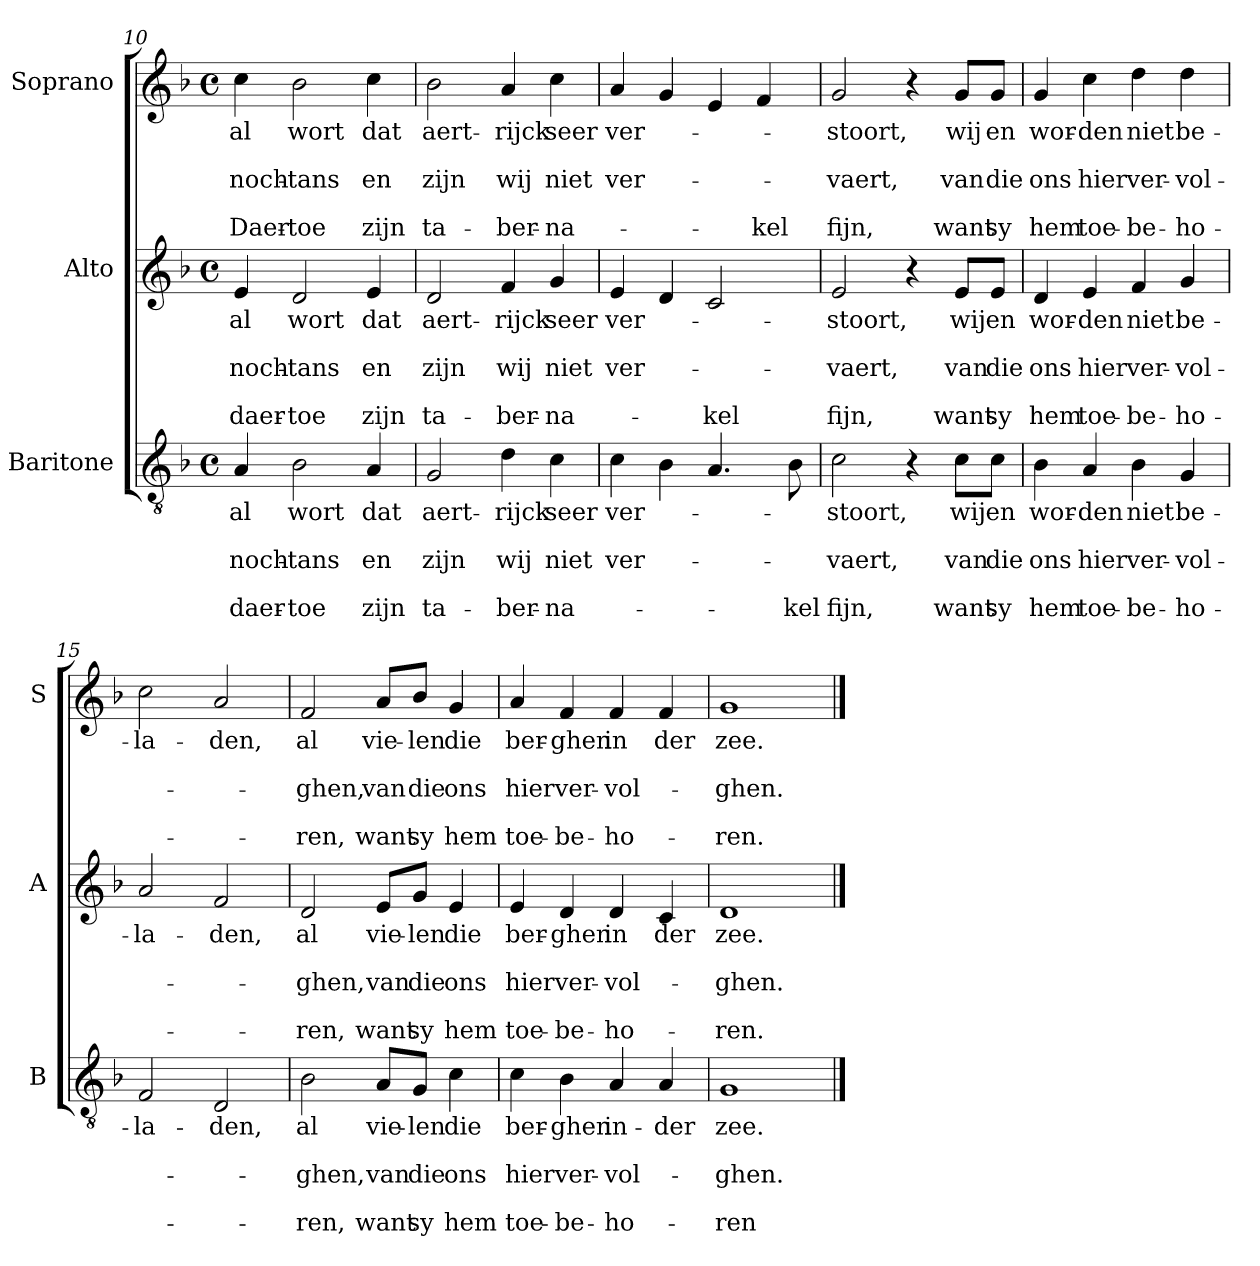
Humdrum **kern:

**kern	**text	**text	**text	**text	**text	**kern	**text	**text	**text	**text	**text	**kern	**text	**text	**text	**text	**text
*part3	*part3	*part3	*part3	*part3	*part3	*part2	*part2	*part2	*part2	*part2	*part2	*part1	*part1	*part1	*part1	*part1	*part1
*staff3	*staff3	*staff3	*staff3	*staff3	*staff3	*staff2	*staff2	*staff2	*staff2	*staff2	*staff2	*staff1	*staff1	*staff1	*staff1	*staff1	*staff1
*I"Baritone	*	*	*	*	*	*I"Alto	*	*	*	*	*	*I"Soprano	*	*	*	*	*
*I'B	*	*	*	*	*	*I'A	*	*	*	*	*	*I'S	*	*	*	*	*
!!LO:PB:g=z
*clefGv2	*	*	*	*	*	*clefG2	*	*	*	*	*	*clefG2	*	*	*	*	*
*k[b-]	*	*	*	*	*	*k[b-]	*	*	*	*	*	*k[b-]	*	*	*	*	*
*F:	*	*	*	*	*	*F:	*	*	*	*	*	*F:	*	*	*	*	*
*M4/4	*	*	*	*	*	*M4/4	*	*	*	*	*	*M4/4	*	*	*	*	*
*met(c)	*	*	*	*	*	*met(c)	*	*	*	*	*	*met(c)	*	*	*	*	*
=10	=10	=10	=10	=10	=10	=10	=10	=10	=10	=10	=10	=10	=10	=10	=10	=10	=10
!	!LO:LY:b	!	!LO:LY:b	!	!LO:LY:b	!	!LO:LY:b	!	!LO:LY:b	!	!LO:LY:b	!	!LO:LY:b	!	!LO:LY:b	!	!LO:LY:b
4A/	al	.	noch-	.	daer-	4e/	al	.	noch-	.	daer-	4cc\	al	.	noch-	.	Daer-
!	!LO:LY:b	!	!LO:LY:b	!	!LO:LY:b	!	!LO:LY:b	!	!LO:LY:b	!	!LO:LY:b	!	!LO:LY:b	!	!LO:LY:b	!	!LO:LY:b
2B-\	wort	.	-tans	.	-toe	2d/	wort	.	-tans	.	-toe	2b-\	wort	.	-tans	.	-toe
!	!LO:LY:b	!	!LO:LY:b	!	!LO:LY:b	!	!LO:LY:b	!	!LO:LY:b	!	!LO:LY:b	!	!LO:LY:b	!	!LO:LY:b	!	!LO:LY:b
4A/	dat	.	en	.	zijn	4e/	dat	.	en	.	zijn	4cc\	dat	.	en	.	zijn
=11	=11	=11	=11	=11	=11	=11	=11	=11	=11	=11	=11	=11	=11	=11	=11	=11	=11
!	!LO:LY:b	!	!LO:LY:b	!	!LO:LY:b	!	!LO:LY:b	!	!LO:LY:b	!	!LO:LY:b	!	!LO:LY:b	!	!LO:LY:b	!	!LO:LY:b
2G/	aert-	.	zijn	.	ta-	2d/	aert-	.	zijn	.	ta-	2b-\	aert-	.	zijn	.	ta-
!	!LO:LY:b	!	!LO:LY:b	!	!LO:LY:b	!	!LO:LY:b	!	!LO:LY:b	!	!LO:LY:b	!	!LO:LY:b	!	!LO:LY:b	!	!LO:LY:b
4d\	-rijck	.	wij	.	-ber-	4f/	-rijck	.	wij	.	-ber-	4a/	-rijck	.	wij	.	-ber-
!	!LO:LY:b	!	!LO:LY:b	!	!LO:LY:b	!	!LO:LY:b	!	!LO:LY:b	!	!LO:LY:b	!	!LO:LY:b	!	!LO:LY:b	!	!LO:LY:b
4c\	seer	.	niet	.	-na-	4g/	seer	.	niet	.	-na-	4cc\	seer	.	niet	.	-na-
=12	=12	=12	=12	=12	=12	=12	=12	=12	=12	=12	=12	=12	=12	=12	=12	=12	=12
!	!LO:LY:b	!	!LO:LY:b	!	!	!	!LO:LY:b	!	!LO:LY:b	!	!	!	!LO:LY:b	!	!LO:LY:b	!	!
4c\	ver-	.	ver-	.	.	4e/	ver-	.	ver-	.	.	4a/	ver-	.	ver-	.	.
4B-\	.	.	.	.	.	4d/	.	.	.	.	.	4g/	.	.	.	.	.
!	!	!	!	!	!	!	!	!	!	!	!LO:LY:b	!	!	!	!	!	!
4.A/	.	.	.	.	.	2c/	.	.	.	.	-kel	4e/	.	.	.	.	.
!	!	!	!	!	!	!	!	!	!	!	!	!	!	!	!	!	!LO:LY:b
.	.	.	.	.	.	.	.	.	.	.	.	4f/	.	.	.	.	-kel
!	!	!	!	!	!LO:LY:b	!	!	!	!	!	!	!	!	!	!	!	!
8B-\	.	.	.	.	-kel	.	.	.	.	.	.	.	.	.	.	.	.
=13	=13	=13	=13	=13	=13	=13	=13	=13	=13	=13	=13	=13	=13	=13	=13	=13	=13
!	!LO:LY:b	!	!LO:LY:b	!	!LO:LY:b	!	!LO:LY:b	!	!LO:LY:b	!	!LO:LY:b	!	!LO:LY:b	!	!LO:LY:b	!	!LO:LY:b
2c\	-stoort,	.	-vaert,	.	fijn,	2e/	-stoort,	.	-vaert,	.	fijn,	2g/	-stoort,	.	-vaert,	.	fijn,
4r	.	.	.	.	.	4r	.	.	.	.	.	4r	.	.	.	.	.
!	!LO:LY:b	!	!LO:LY:b	!	!LO:LY:b	!	!LO:LY:b	!	!LO:LY:b	!	!LO:LY:b	!	!LO:LY:b	!	!LO:LY:b	!	!LO:LY:b
8c\L	wij	.	van	.	want	8e/L	wij	.	van	.	want	8g/L	wij	.	van	.	want
!	!LO:LY:b	!	!LO:LY:b	!	!LO:LY:b	!	!LO:LY:b	!	!LO:LY:b	!	!LO:LY:b	!	!LO:LY:b	!	!LO:LY:b	!	!LO:LY:b
8c\J	en	.	die	.	sy	8e/J	en	.	die	.	sy	8g/J	en	.	die	.	sy
!!LO:LB:g=z
=14	=14	=14	=14	=14	=14	=14	=14	=14	=14	=14	=14	=14	=14	=14	=14	=14	=14
!	!LO:LY:b	!	!LO:LY:b	!	!LO:LY:b	!	!LO:LY:b	!	!LO:LY:b	!	!LO:LY:b	!	!LO:LY:b	!	!LO:LY:b	!	!LO:LY:b
4B-\	wor-	.	ons	.	hem	4d/	wor-	.	ons	.	hem	4g/	wor-	.	ons	.	hem
!	!LO:LY:b	!	!LO:LY:b	!	!LO:LY:b	!	!LO:LY:b	!	!LO:LY:b	!	!LO:LY:b	!	!LO:LY:b	!	!LO:LY:b	!	!LO:LY:b
4A/	-den	.	hier	.	toe-	4e/	-den	.	hier	.	toe-	4cc\	-den	.	hier	.	toe-
!	!LO:LY:b	!	!LO:LY:b	!	!LO:LY:b	!	!LO:LY:b	!	!LO:LY:b	!	!LO:LY:b	!	!LO:LY:b	!	!LO:LY:b	!	!LO:LY:b
4B-\	niet	.	ver-	.	-be-	4f/	niet	.	ver-	.	-be-	4dd\	niet	.	ver-	.	-be-
!	!LO:LY:b	!	!LO:LY:b	!	!LO:LY:b	!	!LO:LY:b	!	!LO:LY:b	!	!LO:LY:b	!	!LO:LY:b	!	!LO:LY:b	!	!LO:LY:b
4G/	be-	.	-vol-	.	-ho-	4g/	be-	.	-vol-	.	-ho-	4dd\	be-	.	-vol-	.	-ho-
=15	=15	=15	=15	=15	=15	=15	=15	=15	=15	=15	=15	=15	=15	=15	=15	=15	=15
!	!LO:LY:b	!	!	!	!	!	!LO:LY:b	!	!	!	!	!	!LO:LY:b	!	!	!	!
2F/	-la-	.	.	.	.	2a/	-la-	.	.	.	.	2cc\	-la-	.	.	.	.
!	!LO:LY:b	!	!	!	!	!	!LO:LY:b	!	!	!	!	!	!LO:LY:b	!	!	!	!
2D/	-den,	.	.	.	.	2f/	-den,	.	.	.	.	2a/	-den,	.	.	.	.
=16	=16	=16	=16	=16	=16	=16	=16	=16	=16	=16	=16	=16	=16	=16	=16	=16	=16
!	!LO:LY:b	!	!LO:LY:b	!	!LO:LY:b	!	!LO:LY:b	!	!LO:LY:b	!	!LO:LY:b	!	!LO:LY:b	!	!LO:LY:b	!	!LO:LY:b
2B-\	al	.	-ghen,	.	-ren,	2d/	al	.	-ghen,	.	-ren,	2f/	al	.	-ghen,	.	-ren,
!	!LO:LY:b	!	!LO:LY:b	!	!LO:LY:b	!	!LO:LY:b	!	!LO:LY:b	!	!LO:LY:b	!	!LO:LY:b	!	!LO:LY:b	!	!LO:LY:b
8A/L	vie-	.	van	.	want	8e/L	vie-	.	van	.	want	8a/L	vie-	.	van	.	want
!	!LO:LY:b	!	!LO:LY:b	!	!LO:LY:b	!	!LO:LY:b	!	!LO:LY:b	!	!LO:LY:b	!	!LO:LY:b	!	!LO:LY:b	!	!LO:LY:b
8G/J	-len	.	die	.	sy	8g/J	-len	.	die	.	sy	8b-/J	-len	.	die	.	sy
!	!LO:LY:b	!	!LO:LY:b	!	!LO:LY:b	!	!LO:LY:b	!	!LO:LY:b	!	!LO:LY:b	!	!LO:LY:b	!	!LO:LY:b	!	!LO:LY:b
4c\	die	.	ons	.	hem	4e/	die	.	ons	.	hem	4g/	die	.	ons	.	hem
=17	=17	=17	=17	=17	=17	=17	=17	=17	=17	=17	=17	=17	=17	=17	=17	=17	=17
!	!LO:LY:b	!	!LO:LY:b	!	!LO:LY:b	!	!LO:LY:b	!	!LO:LY:b	!	!LO:LY:b	!	!LO:LY:b	!	!LO:LY:b	!	!LO:LY:b
4c\	ber-	.	hier	.	toe-	4e/	ber-	.	hier	.	toe-	4a/	ber-	.	hier	.	toe-
!	!LO:LY:b	!	!LO:LY:b	!	!LO:LY:b	!	!LO:LY:b	!	!LO:LY:b	!	!LO:LY:b	!	!LO:LY:b	!	!LO:LY:b	!	!LO:LY:b
4B-\	-ghen	.	ver-	.	-be-	4d/	-ghen	.	ver-	.	-be-	4f/	-ghen	.	ver-	.	-be-
!	!LO:LY:b	!	!LO:LY:b	!	!LO:LY:b	!	!LO:LY:b	!	!LO:LY:b	!	!LO:LY:b	!	!LO:LY:b	!	!LO:LY:b	!	!LO:LY:b
4A/	in-	.	-vol-	.	-ho-	4d/	in	.	-vol-	.	-ho-	4f/	in	.	-vol-	.	-ho-
!	!LO:LY:b	!	!	!	!	!	!LO:LY:b	!	!	!	!	!	!LO:LY:b	!	!	!	!
4A/	-der	.	.	.	.	4c/	der	.	.	.	.	4f/	der	.	.	.	.
=18	=18	=18	=18	=18	=18	=18	=18	=18	=18	=18	=18	=18	=18	=18	=18	=18	=18
!	!LO:LY:b	!	!LO:LY:b	!	!LO:LY:b	!	!LO:LY:b	!	!LO:LY:b	!	!LO:LY:b	!	!LO:LY:b	!	!LO:LY:b	!	!LO:LY:b
1G	zee.	.	-ghen.	.	-ren	1d	zee.	.	-ghen.	.	-ren.	1g	zee.	.	-ghen.	.	-ren.
==	==	==	==	==	==	==	==	==	==	==	==	==	==	==	==	==	==
*-	*-	*-	*-	*-	*-	*-	*-	*-	*-	*-	*-	*-	*-	*-	*-	*-	*-
